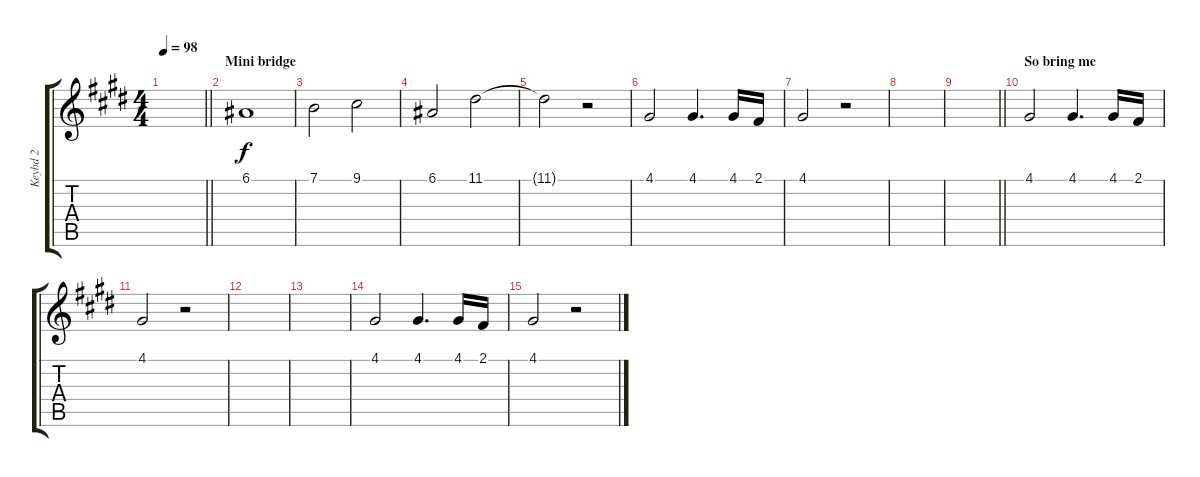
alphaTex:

\track ("Keybd 2" "Keybd 2") {instrument trumpet}
\staff {score tabs}
\tuning (E4 B3 G3 D3 A2 E2) {hide}
\ts (4 4)
\tempo 98
\clef g2
\barLineRight lightlight
\ks c#minor
|
\section ("" "Mini bridge")
6.1.1 |
7.1.2 9.1.2 |
6.1.2 11.1.2 |
11.1{t}.2 r.2 |
4.1.2 4.1.4{d} 4.1.16 2.1.16 |
4.1.2 r.2 |
|
\barLineRight lightlight
|
\section ("" "So bring me")
4.1.2 4.1.4{d} 4.1.16 2.1.16 |
4.1.2 r.2 |
|
|
4.1.2 4.1.4{d} 4.1.16 2.1.16 |
4.1.2 r.2
